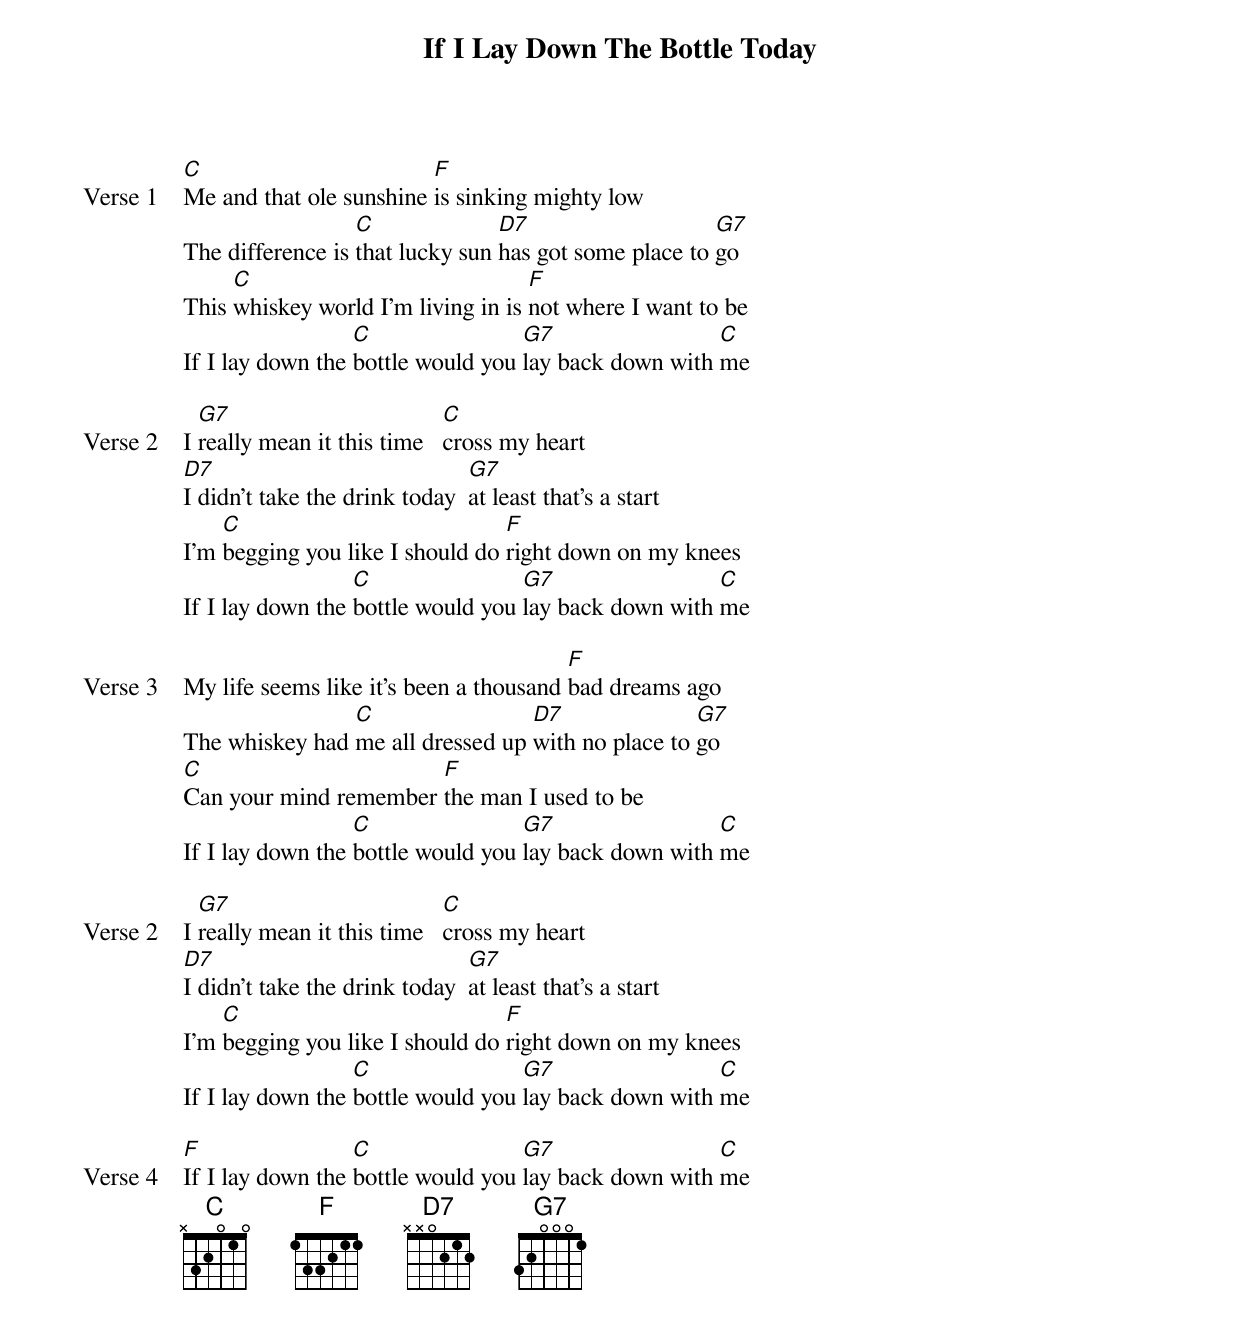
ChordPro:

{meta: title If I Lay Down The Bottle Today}
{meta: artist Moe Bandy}
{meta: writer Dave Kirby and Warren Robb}

{start_of_verse: Verse 1}
[C]Me and that ole sunshine [F]is sinking mighty low
The difference is [C]that lucky sun [D7]has got some place to [G7]go
This [C]whiskey world I'm living in is [F]not where I want to be
If I lay down the [C]bottle would you [G7]lay back down with [C]me
{end_of_verse}

{start_of_verse: Verse 2}
I [G7]really mean it this time   [C]cross my heart
[D7]I didn't take the drink today  [G7]at least that's a start
I'm [C]begging you like I should do [F]right down on my knees
If I lay down the [C]bottle would you [G7]lay back down with [C]me
{end_of_verse}

{start_of_verse: Verse 3}
My life seems like it's been a thousand [F]bad dreams ago
The whiskey had [C]me all dressed up [D7]with no place to [G7]go
[C]Can your mind remember [F]the man I used to be
If I lay down the [C]bottle would you [G7]lay back down with [C]me
{end_of_verse}

{start_of_verse: Verse 2}
I [G7]really mean it this time   [C]cross my heart
[D7]I didn't take the drink today  [G7]at least that's a start
I'm [C]begging you like I should do [F]right down on my knees
If I lay down the [C]bottle would you [G7]lay back down with [C]me
{end_of_verse}

{start_of_verse: Verse 4}
[F]If I lay down the [C]bottle would you [G7]lay back down with [C]me
{end_of_verse}
